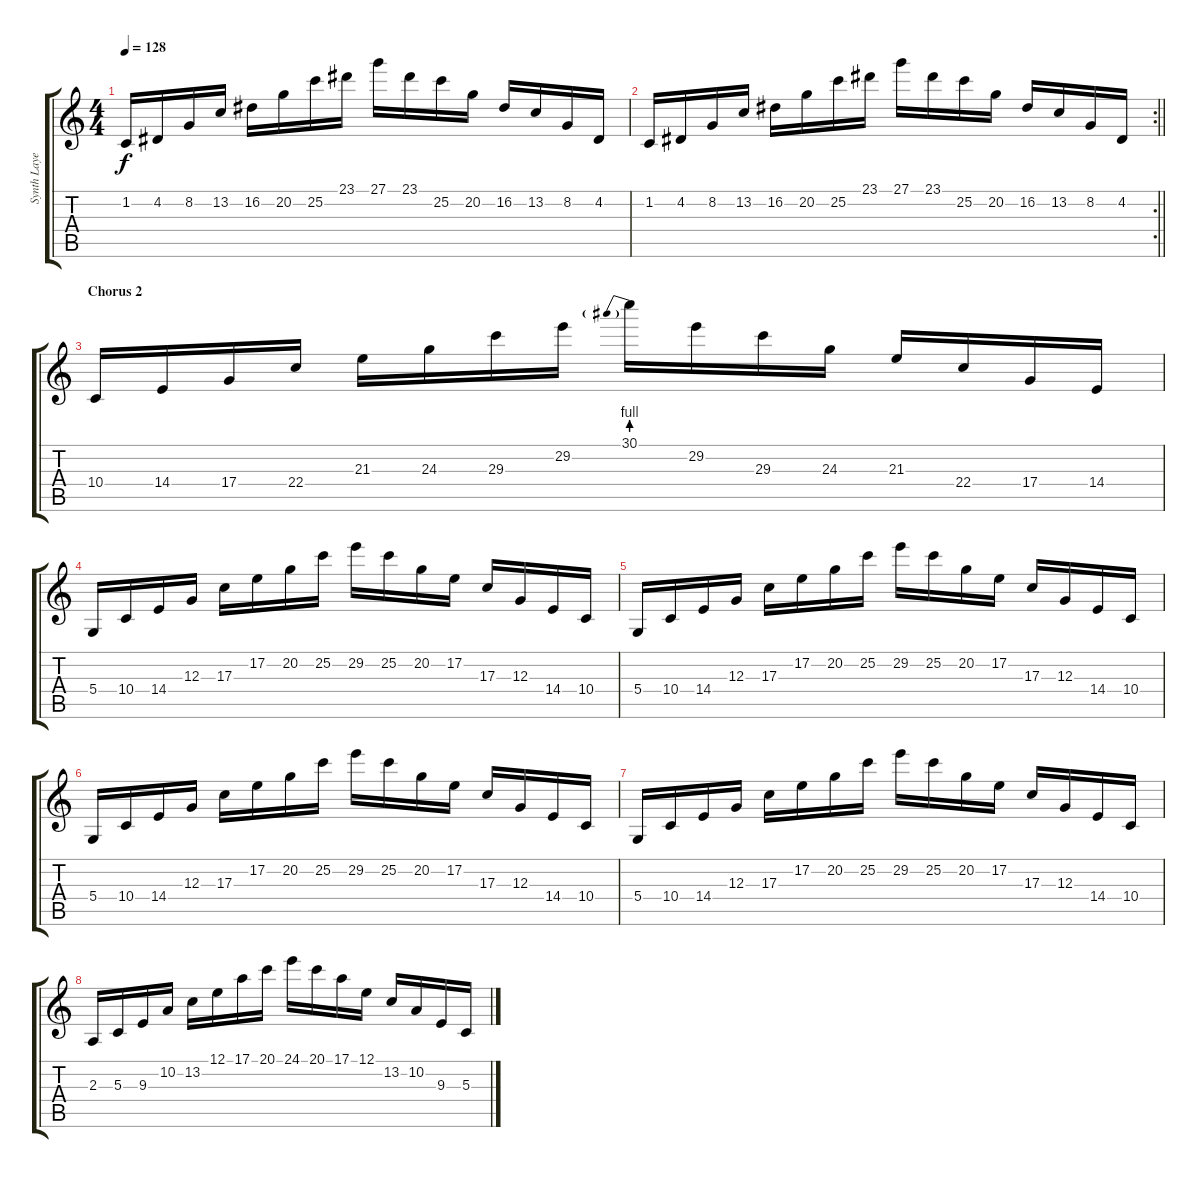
\track ("Synth Layer 2" "Synth Laye") {instrument orchestralharp}
\staff {score tabs}
\tuning (E4 B3 G3 D3 A2 E2) {hide}
\ts (4 4)
\tempo 128
\clef g2
\ks c
1.2.16{dy f} 4.2.16 8.2.16 13.2.16 16.2.16 20.2.16 25.2.16 23.1.16 27.1.16 23.1.16 25.2.16 20.2.16 16.2.16 13.2.16 8.2.16 4.2.16 |
\rc 2
\barLineRight lightlight
1.2.16 4.2.16 8.2.16 13.2.16 16.2.16 20.2.16 25.2.16 23.1.16 27.1.16 23.1.16 25.2.16 20.2.16 16.2.16 13.2.16 8.2.16 4.2.16 |
\section ("" "Chorus 2")
10.4.16 14.4.16 17.4.16 22.4.16 21.3.16 24.3.16 29.3.16 29.2.16 30.1{be (prebend 0 4 60 4)}.16 29.2.16 29.3.16 24.3.16 21.3.16 22.4.16 17.4.16 14.4.16 |
5.4.16 10.4.16 14.4.16 12.3.16 17.3.16 17.2.16 20.2.16 25.2.16 29.2.16 25.2.16 20.2.16 17.2.16 17.3.16 12.3.16 14.4.16 10.4.16 |
5.4.16 10.4.16 14.4.16 12.3.16 17.3.16 17.2.16 20.2.16 25.2.16 29.2.16 25.2.16 20.2.16 17.2.16 17.3.16 12.3.16 14.4.16 10.4.16 |
5.4.16 10.4.16 14.4.16 12.3.16 17.3.16 17.2.16 20.2.16 25.2.16 29.2.16 25.2.16 20.2.16 17.2.16 17.3.16 12.3.16 14.4.16 10.4.16 |
5.4.16 10.4.16 14.4.16 12.3.16 17.3.16 17.2.16 20.2.16 25.2.16 29.2.16 25.2.16 20.2.16 17.2.16 17.3.16 12.3.16 14.4.16 10.4.16 |
2.3.16 5.3.16 9.3.16 10.2.16 13.2.16 12.1.16 17.1.16 20.1.16 24.1.16 20.1.16 17.1.16 12.1.16 13.2.16 10.2.16 9.3.16 5.3.16
